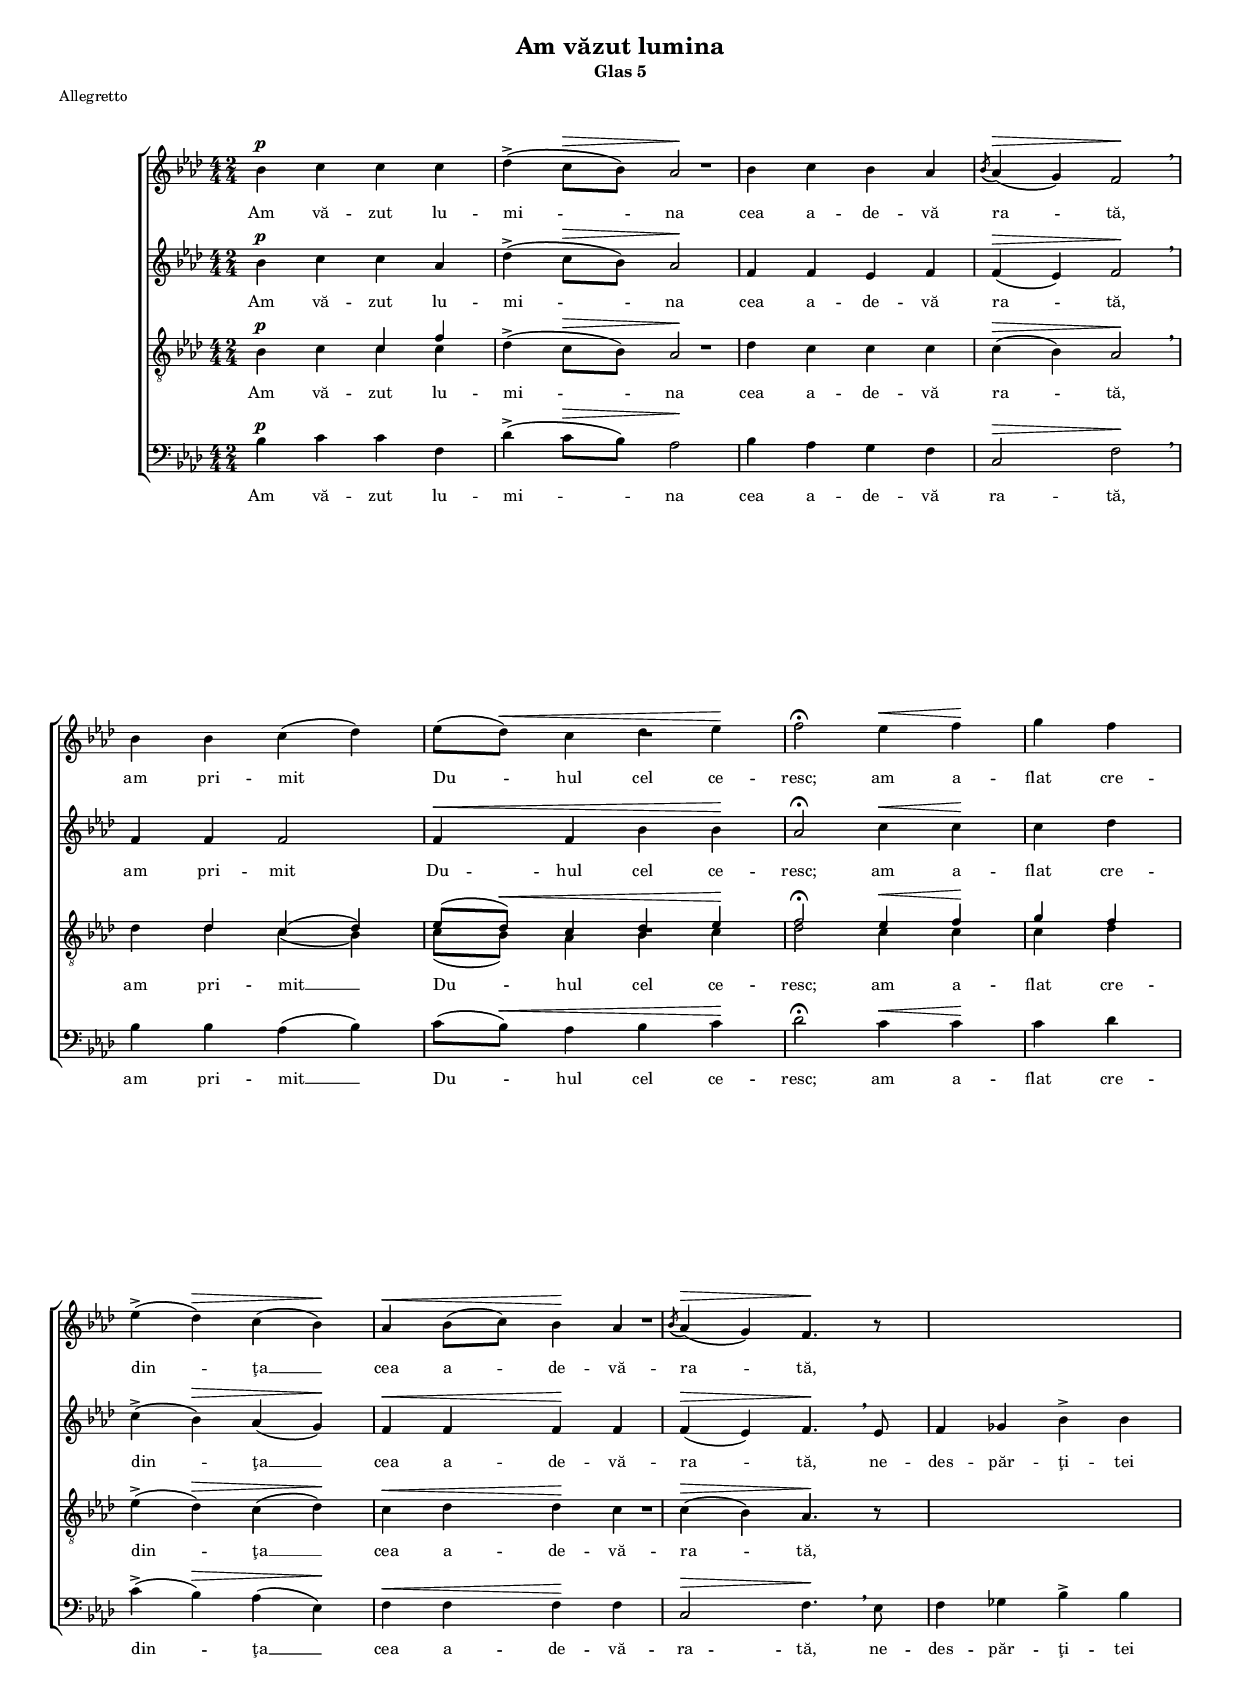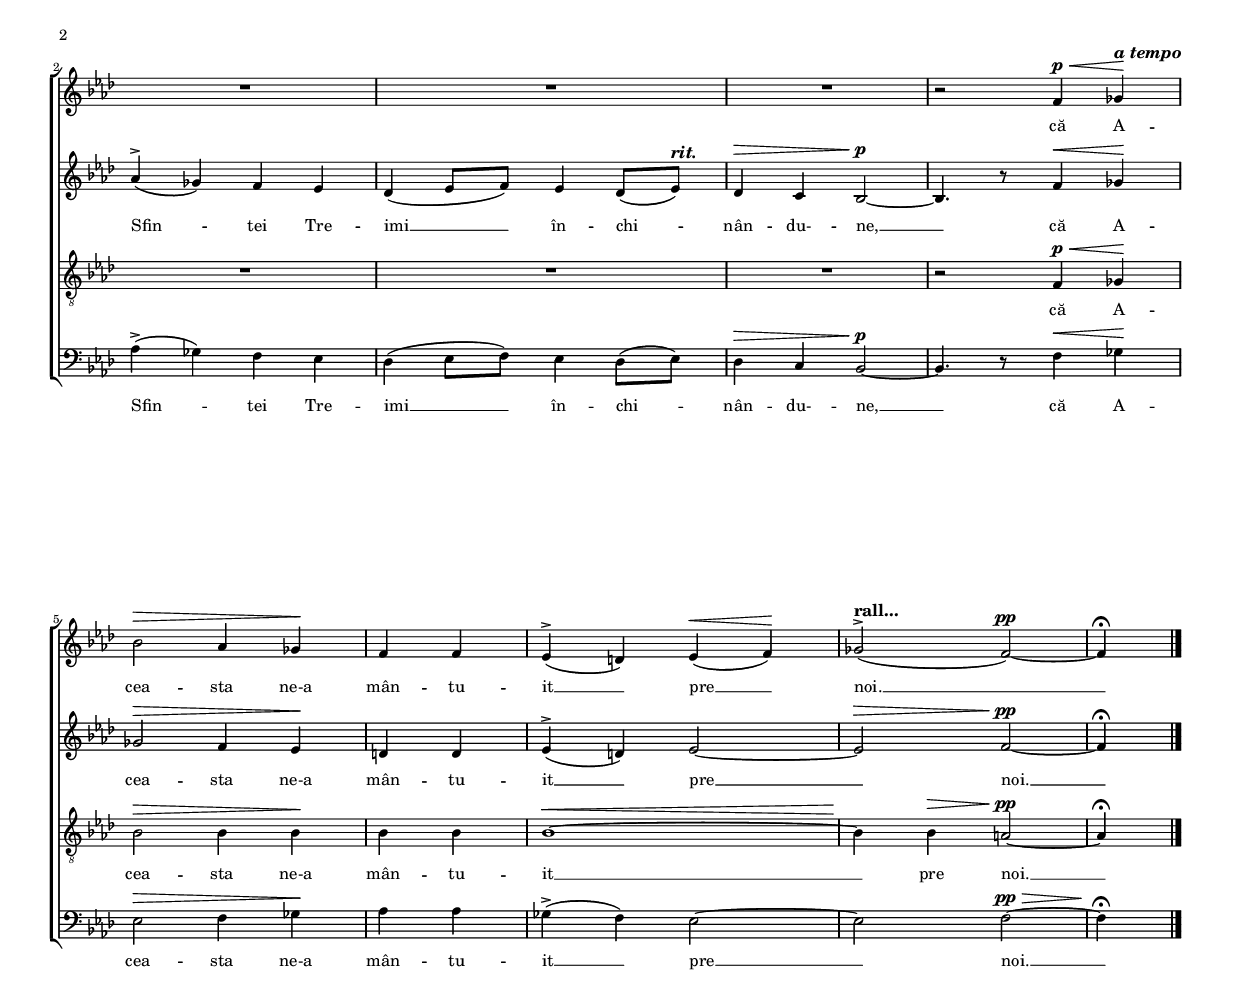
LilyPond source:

\version "2.19.80"
\include "defines.ly"
#(set-global-staff-size 13)
midiTempo = 
  \midi {
    \tempo 4 = 140
    }


\include "preamble.ly"

\header {
  title = "Am văzut lumina"
  subtitle = "Glas 5"
  meter = "Allegretto"
}

global = {
  \globalPreamble
  \key f \minor
  \override Staff.TimeSignature.stencil = #ly:text-interface::print
  \override Staff.TimeSignature.text = #mixedTimeSigMarkup
}

sopWords = \lyricmode {
  Am vă -- zut lu -- mi -- na cea a -- de -- vă ra -- tă,
  am pri -- mit Du -- hul cel ce -- resc;
  am a -- flat cre -- din -- ţa __ cea a -- de -- vă -- ra -- tă,
  % ne -- des -- păr -- ţi -- tei Sfin -- tei Tre -- imi __
  % în -- chi -- nân -- du- -- ne,
  că A -- cea -- sta ne-a mân -- tu -- it __ pre __ noi. __
}

altoWords = \lyricmode {
  Am vă -- zut lu -- mi -- na cea a -- de -- vă ra -- tă,
  am pri -- mit Du -- hul cel ce -- resc;
  am a -- flat cre -- din -- ţa __ cea a -- de -- vă -- ra -- tă,
  ne -- des -- păr -- ţi -- tei Sfin -- tei Tre -- imi __
  în -- chi -- nân -- du- -- ne, __
  că A -- cea -- sta ne-a mân -- tu -- it __ pre __ noi. __
}

tenorWords = \lyricmode {
  Am vă -- zut lu -- mi -- na cea a -- de -- vă ra -- tă,
  am pri -- mit __ Du -- hul cel ce -- resc;
  am a -- flat cre -- din -- ţa __ cea a -- de -- vă -- ra -- tă,
  % ne -- des -- păr -- ţi -- tei Sfin -- tei Tre -- imi __
  % în -- chi -- nân -- du- -- ne,
  că A -- cea -- sta ne-a mân -- tu -- it __ pre noi. __
}

bassWords = \lyricmode {
  Am vă -- zut lu -- mi -- na cea a -- de -- vă ra -- tă,
  am pri -- mit __ Du -- hul cel ce -- resc;
  am a -- flat cre -- din -- ţa __ cea a -- de -- vă -- ra -- tă,
  ne -- des -- păr -- ţi -- tei Sfin -- tei Tre -- imi __
  în -- chi -- nân -- du- -- ne, __
  că A -- cea -- sta ne-a mân -- tu -- it __ pre __ noi. __
}

sopMusic = \relative c' {
  \cadenzaOn
  \accidentalStyle forget

  % Am văzut lumina cea adevărată,
  bes'4^\p c4 c4 c4 \bar "|"
  des4(^\accent c8[^\> bes8)] as2\! \bar "|"
  bes4 c4 bes4 as4 \bar "|"
  \acciaccatura bes8 as4(^\> g4) f2\! \breathe \bar "|"

  % am primit Duhul cel ceresc;
  bes4 bes4 c4( des4) \bar "|"
  es8([ des8)]^\< c4 des4 es4\! \bar "|"
  f2^\fermata

  % am a-flat credinţa cea adevărată,
  es4^\< f4\! \bar "|"
  g4 f4 \bar "|"
  es4(^\accent des4)^\> c4( bes4)\! \bar "|"
  as4^\< bes8([ c8)] bes4\! as4 \bar "|"
  \acciaccatura bes8 as4(^\> g4) f4.\! r8 \bar "|"

  % nedespărţitei Sfintei Treimi închinându-ne,
  \cadenzaOff
  R1 * 4
  \cadenzaOn
  r2

  % că Aceasta ne-a mântuit pre noi.
  f4^\p^\< ges4\!^\atempoMarkup \bar "|"
  bes2^\> as4 ges4\! \bar "|"
  f4 f4 \bar "|"
  es4(^\accent d4) es4(^\< f4)\! \bar "|"
  ges2(^\accent^\rallMarkup f2)~^\pp \bar "|"
  f4^\fermata \bar "|."
}

altoMusic = \relative c' {
  \cadenzaOn
  \accidentalStyle forget

  % Am văzut lumina cea adevărată,
  bes'4^\p c4 c4 as4
  des4(^\accent c8[^\> bes8)] as2\!
  f4 f4 es4 f4
  f4(^\> es4) f2\! \breathe

  % am primit Duhul cel ceresc;
  f4 f4 f2
  f4^\< f4 bes4 bes4\!
  as2^\fermata

  % am a-flat credinţa cea adevărată,
  c4^\< c4\!
  c4 des4
  c4(^\accent bes4)^\> as4( g4)\!
  f4^\< f4 f4\! f4
  f4(^\> es4) f4.\! \breathe es8

  % nedespărţitei Sfintei Treimi închinându-ne,
  f4 ges4 bes4^\accent bes4
  as4(^\accent ges4) f4 es4
  des4( es8[ f8)] es4 des8([ es8)]^\ritMarkup
  des4^\> c4 bes2~^\p\!
  bes4. r8

  % că Aceasta ne-a mântuit pre noi.
  f'4^\< ges4\!
  ges2^\> f4 es4\!
  d4
  \accidentalStyle no-reset
  d4
  \accidentalStyle forget
  es4(^\accent d4) es2~
  es2^\> f2~^\pp\!
  f4^\fermata \bar "|."
}

tenorMusic = \relative c' {
  \cadenzaOn
  \accidentalStyle forget

  % Am văzut lumina cea adevărată,
  bes4^\p c4
  <<
    { \voiceOne c4 f4 }
    \new Voice = "split" { \voiceTwo c4 c4 }
  >>
  \oneVoice
  des4(^\accent c8[^\> bes8)] as2\!
  des4 c4 c4 c4
  c4(^\> bes4) as2\! \breathe

  % am primit Duhul cel ceresc;
  des4
  <<
    {
      \voiceOne
      des4 c4( des4)
      es8([ des8)]^\< c4 des4 es4\!
      f2^\fermata
    }
    \new Voice = "split" {
      \voiceTwo
      des4 c4( bes4)
      c8([ bes8)] as4 bes4 c4
      des2
    }
  >>
  \oneVoice

  % am a-flat credinţa cea adevărată,
  <<
    {
      \voiceOne
      es4^\< f4\!
      g4 f4
    }
    \new Voice = "split" {
      c4 c4
      c4 des4
    }
  >>
  \oneVoice
  es4(^\accent des4)^\> c4( des4)\!
  c4^\< des4 des4\! c4
  c4(^\> bes4) as4.\! r8

  % nedespărţitei Sfintei Treimi închinându-ne,
  \cadenzaOff
  R1 * 4
  \cadenzaOn
  r2

  % că Aceasta ne-a mântuit pre noi.
  f4^\p^\< ges4\!
  bes2^\> bes4 bes4\!
  bes4 bes4
  bes1~^\<
  bes4\! bes4^\> a2~\!^\pp
  a4^\fermata \bar "|."
}

bassMusic = \relative c' {
  \cadenzaOn
  \accidentalStyle forget

  % Am văzut lumina cea adevărată,
  bes4^\p c4 c4 f,4
  des'4(^\accent c8[^\> bes8)] as2\!
  bes4 as4 g4 f4
  c2^\> f2\! \breathe

  % am primit Duhul cel ceresc;
  bes4 bes4 as4( bes4)
  c8([ bes8)]^\< as4 bes4 c4\!
  des2^\fermata

  % am a-flat credinţa cea adevărată,
  c4^\< c4\!
  c4 des4
  c4(^\accent bes4)^\> as4( es4)\!
  f4^\< f4 f4\! f4
  c2^\> f4.\! \breathe es8

  % nedespărţitei Sfintei Treimi închinându-ne,
  f4 ges4 bes4^\accent bes4
  as4(^\accent ges4) f4 es4
  des4( es8[ f8)] es4 des8([ es8)]
  des4^\> c4 bes2~^\p\!
  bes4. r8

  % că Aceasta ne-a mântuit pre noi.
  f'4^\< ges4\!
  es2^\> f4 ges4\!
  as4 as4
  ges4(^\accent f4) es2~
  es2 f2~^\pp^\>
  f4\!^\fermata \bar "|."
}

\include "four-staves.ly"
